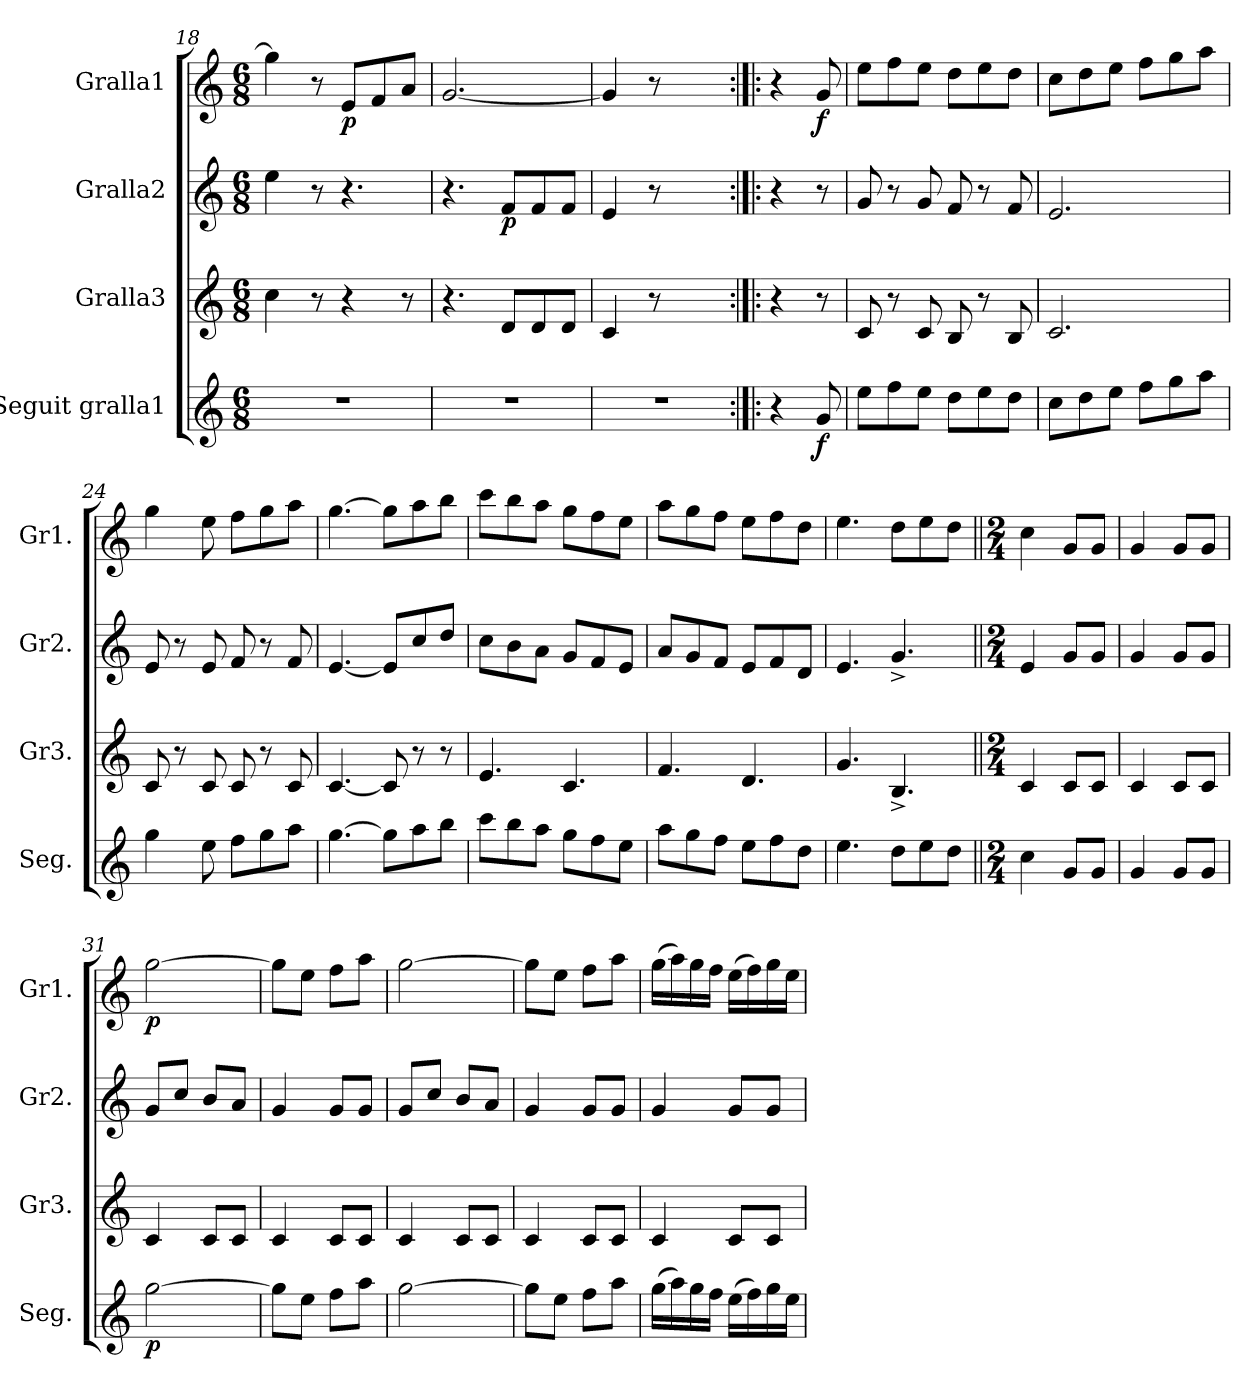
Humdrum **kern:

**kern	**dynam	**kern	**kern	**dynam	**kern	**dynam
*part4	*part4	*part3	*part2	*part2	*part1	*part1
*staff4	*staff4	*staff3	*staff2	*staff2	*staff1	*staff1
*I"Seguit gralla1	*	*I"Gralla3	*I"Gralla2	*	*I"Gralla1	*
*I'Seg.	*	*I'Gr3.	*I'Gr2.	*	*I'Gr1.	*
!!LO:LB:g=z
*clefG2	*	*clefG2	*clefG2	*	*clefG2	*
*k[]	*	*k[]	*k[]	*	*k[]	*
*M6/8	*	*M6/8	*M6/8	*	*M6/8	*
=18	=18	=18	=18	=18	=18	=18
2.r	.	4cc\	4ee\	.	4gg\]	.
.	.	8r	8r	.	8r	.
!	!	!	!	!	!	!LO:DY:b
.	.	4r	4.r	.	8e/L	p
.	.	.	.	.	8f/	.
.	.	8r	.	.	8a/J	.
=19	=19	=19	=19	=19	=19	=19
2.r	.	4.r	4.r	.	[2.g/	.
!	!	!	!	!LO:DY:b	!	!
.	.	8d/L	8f/L	p	.	.
.	.	8d/	8f/	.	.	.
.	.	8d/J	8f/J	.	.	.
=20	=20	=20	=20	=20	=20	=20
2.r	.	4c/	4e/	.	4g/]	.
.	.	8r	8r	.	8r	.
.	.	4.ryy	4.ryy	.	4.ryy	.
=21:|!|:	=21:|!|:	=21:|!|:	=21:|!|:	=21:|!|:	=21:|!|:	=21:|!|:
4r	.	4r	4r	.	4r	.
!	!LO:DY:b	!	!	!	!	!LO:DY:b
8g/	f	8r	8r	.	8g/	f
=22	=22	=22	=22	=22	=22	=22
8ee\L	.	8c/	8g/	.	8ee\L	.
8ff\	.	8r	8r	.	8ff\	.
8ee\J	.	8c/	8g/	.	8ee\J	.
8dd\L	.	8B/	8f/	.	8dd\L	.
8ee\	.	8r	8r	.	8ee\	.
8dd\J	.	8B/	8f/	.	8dd\J	.
=23	=23	=23	=23	=23	=23	=23
8cc\L	.	2.c/	2.e/	.	8cc\L	.
8dd\	.	.	.	.	8dd\	.
8ee\J	.	.	.	.	8ee\J	.
8ff\L	.	.	.	.	8ff\L	.
8gg\	.	.	.	.	8gg\	.
8aa\J	.	.	.	.	8aa\J	.
=24	=24	=24	=24	=24	=24	=24
4gg\	.	8c/	8e/	.	4gg\	.
.	.	8r	8r	.	.	.
8ee\	.	8c/	8e/	.	8ee\	.
8ff\L	.	8c/	8f/	.	8ff\L	.
8gg\	.	8r	8r	.	8gg\	.
8aa\J	.	8c/	8f/	.	8aa\J	.
=25	=25	=25	=25	=25	=25	=25
[4.gg\	.	[4.c/	[4.e/	.	[4.gg\	.
8gg\L]	.	8c/]	8e/L]	.	8gg\L]	.
8aa\	.	8r	8cc/	.	8aa\	.
8bb\J	.	8r	8dd/J	.	8bb\J	.
!!LO:LB:g=z
=26	=26	=26	=26	=26	=26	=26
8ccc\L	.	4.e/	8cc\L	.	8ccc\L	.
8bb\	.	.	8b\	.	8bb\	.
8aa\J	.	.	8a\J	.	8aa\J	.
8gg\L	.	4.c/	8g/L	.	8gg\L	.
8ff\	.	.	8f/	.	8ff\	.
8ee\J	.	.	8e/J	.	8ee\J	.
=27	=27	=27	=27	=27	=27	=27
8aa\L	.	4.f/	8a/L	.	8aa\L	.
8gg\	.	.	8g/	.	8gg\	.
8ff\J	.	.	8f/J	.	8ff\J	.
8ee\L	.	4.d/	8e/L	.	8ee\L	.
8ff\	.	.	8f/	.	8ff\	.
8dd\J	.	.	8d/J	.	8dd\J	.
=28	=28	=28	=28	=28	=28	=28
4.ee\	.	4.g/	4.e/	.	4.ee\	.
8dd\L	.	4.B^/	4.g^/	.	8dd\L	.
8ee\	.	.	.	.	8ee\	.
8dd\J	.	.	.	.	8dd\J	.
=29||	=29||	=29||	=29||	=29||	=29||	=29||
*M2/4	*	*M2/4	*M2/4	*	*M2/4	*
*	*	*	*	*	*MM100	*
4cc\	.	4c/	4e/	.	4cc\	.
8g/L	.	8c/L	8g/L	.	8g/L	.
8g/J	.	8c/J	8g/J	.	8g/J	.
=30	=30	=30	=30	=30	=30	=30
4g/	.	4c/	4g/	.	4g/	.
8g/L	.	8c/L	8g/L	.	8g/L	.
8g/J	.	8c/J	8g/J	.	8g/J	.
=31	=31	=31	=31	=31	=31	=31
!	!LO:DY:b	!	!	!	!	!LO:DY:b
[2gg\	p	4c/	8g/L	.	[2gg\	p
.	.	.	8cc/J	.	.	.
.	.	8c/L	8b/L	.	.	.
.	.	8c/J	8a/J	.	.	.
=32	=32	=32	=32	=32	=32	=32
8gg\L]	.	4c/	4g/	.	8gg\L]	.
8ee\J	.	.	.	.	8ee\J	.
8ff\L	.	8c/L	8g/L	.	8ff\L	.
8aa\J	.	8c/J	8g/J	.	8aa\J	.
=33	=33	=33	=33	=33	=33	=33
[2gg\	.	4c/	8g/L	.	[2gg\	.
.	.	.	8cc/J	.	.	.
.	.	8c/L	8b/L	.	.	.
.	.	8c/J	8a/J	.	.	.
=34	=34	=34	=34	=34	=34	=34
8gg\L]	.	4c/	4g/	.	8gg\L]	.
8ee\J	.	.	.	.	8ee\J	.
8ff\L	.	8c/L	8g/L	.	8ff\L	.
8aa\J	.	8c/J	8g/J	.	8aa\J	.
!!LO:PB:g=z
=35	=35	=35	=35	=35	=35	=35
(>16gg\LL	.	4c/	4g/	.	(>16gg\LL	.
16aa\)	.	.	.	.	16aa\)	.
16gg\	.	.	.	.	16gg\	.
16ff\JJ	.	.	.	.	16ff\JJ	.
(>16ee\LL	.	8c/L	8g/L	.	(>16ee\LL	.
16ff\)	.	.	.	.	16ff\)	.
16gg\	.	8c/J	8g/J	.	16gg\	.
16ee\JJ	.	.	.	.	16ee\JJ	.
=	=	=	=	=	=	=
*-	*-	*-	*-	*-	*-	*-
